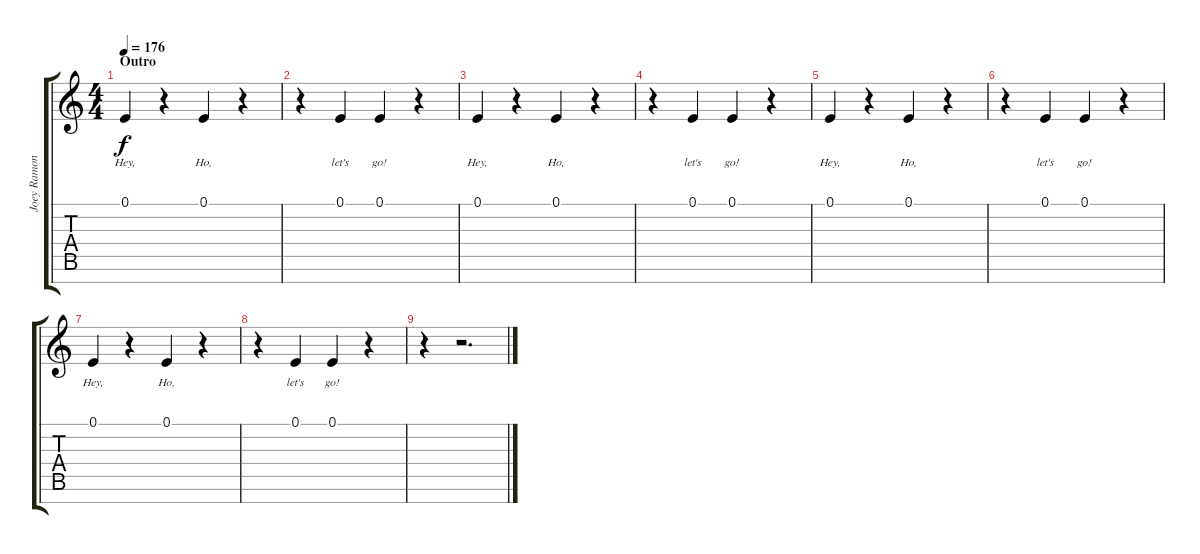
\track ("Joey Ramone" "Joey Ramon") {instrument altosax}
\staff {score tabs}
\tuning (E4 B3 G3 D3 A2 E2 B1) {hide}
\ts (4 4)
\section ("" "Outro")
\tempo 176
\clef g2
\ks c
0.1.4{lyrics (0 "Hey,") lyrics (1 "") lyrics (2 "") lyrics (3 "") lyrics (4 "") dy f} r.4 0.1.4{lyrics (0 "Ho,") lyrics (1 "") lyrics (2 "") lyrics (3 "") lyrics (4 "")} r.4 |
r.4 0.1.4{lyrics (0 "let's") lyrics (1 "") lyrics (2 "") lyrics (3 "") lyrics (4 "")} 0.1.4{lyrics (0 "go!") lyrics (1 "") lyrics (2 "") lyrics (3 "") lyrics (4 "")} r.4 |
0.1.4{lyrics (0 "Hey,") lyrics (1 "") lyrics (2 "") lyrics (3 "") lyrics (4 "")} r.4 0.1.4{lyrics (0 "Ho,") lyrics (1 "") lyrics (2 "") lyrics (3 "") lyrics (4 "")} r.4 |
r.4 0.1.4{lyrics (0 "let's") lyrics (1 "") lyrics (2 "") lyrics (3 "") lyrics (4 "")} 0.1.4{lyrics (0 "go!") lyrics (1 "") lyrics (2 "") lyrics (3 "") lyrics (4 "")} r.4 |
0.1.4{lyrics (0 "Hey,") lyrics (1 "") lyrics (2 "") lyrics (3 "") lyrics (4 "")} r.4 0.1.4{lyrics (0 "Ho,") lyrics (1 "") lyrics (2 "") lyrics (3 "") lyrics (4 "")} r.4 |
r.4 0.1.4{lyrics (0 "let's") lyrics (1 "") lyrics (2 "") lyrics (3 "") lyrics (4 "")} 0.1.4{lyrics (0 "go!") lyrics (1 "") lyrics (2 "") lyrics (3 "") lyrics (4 "")} r.4 |
0.1.4{lyrics (0 "Hey,") lyrics (1 "") lyrics (2 "") lyrics (3 "") lyrics (4 "")} r.4 0.1.4{lyrics (0 "Ho,") lyrics (1 "") lyrics (2 "") lyrics (3 "") lyrics (4 "")} r.4 |
r.4 0.1.4{lyrics (0 "let's") lyrics (1 "") lyrics (2 "") lyrics (3 "") lyrics (4 "")} 0.1.4{lyrics (0 "go!") lyrics (1 "") lyrics (2 "") lyrics (3 "") lyrics (4 "")} r.4 |
r.4 r.2{d}
